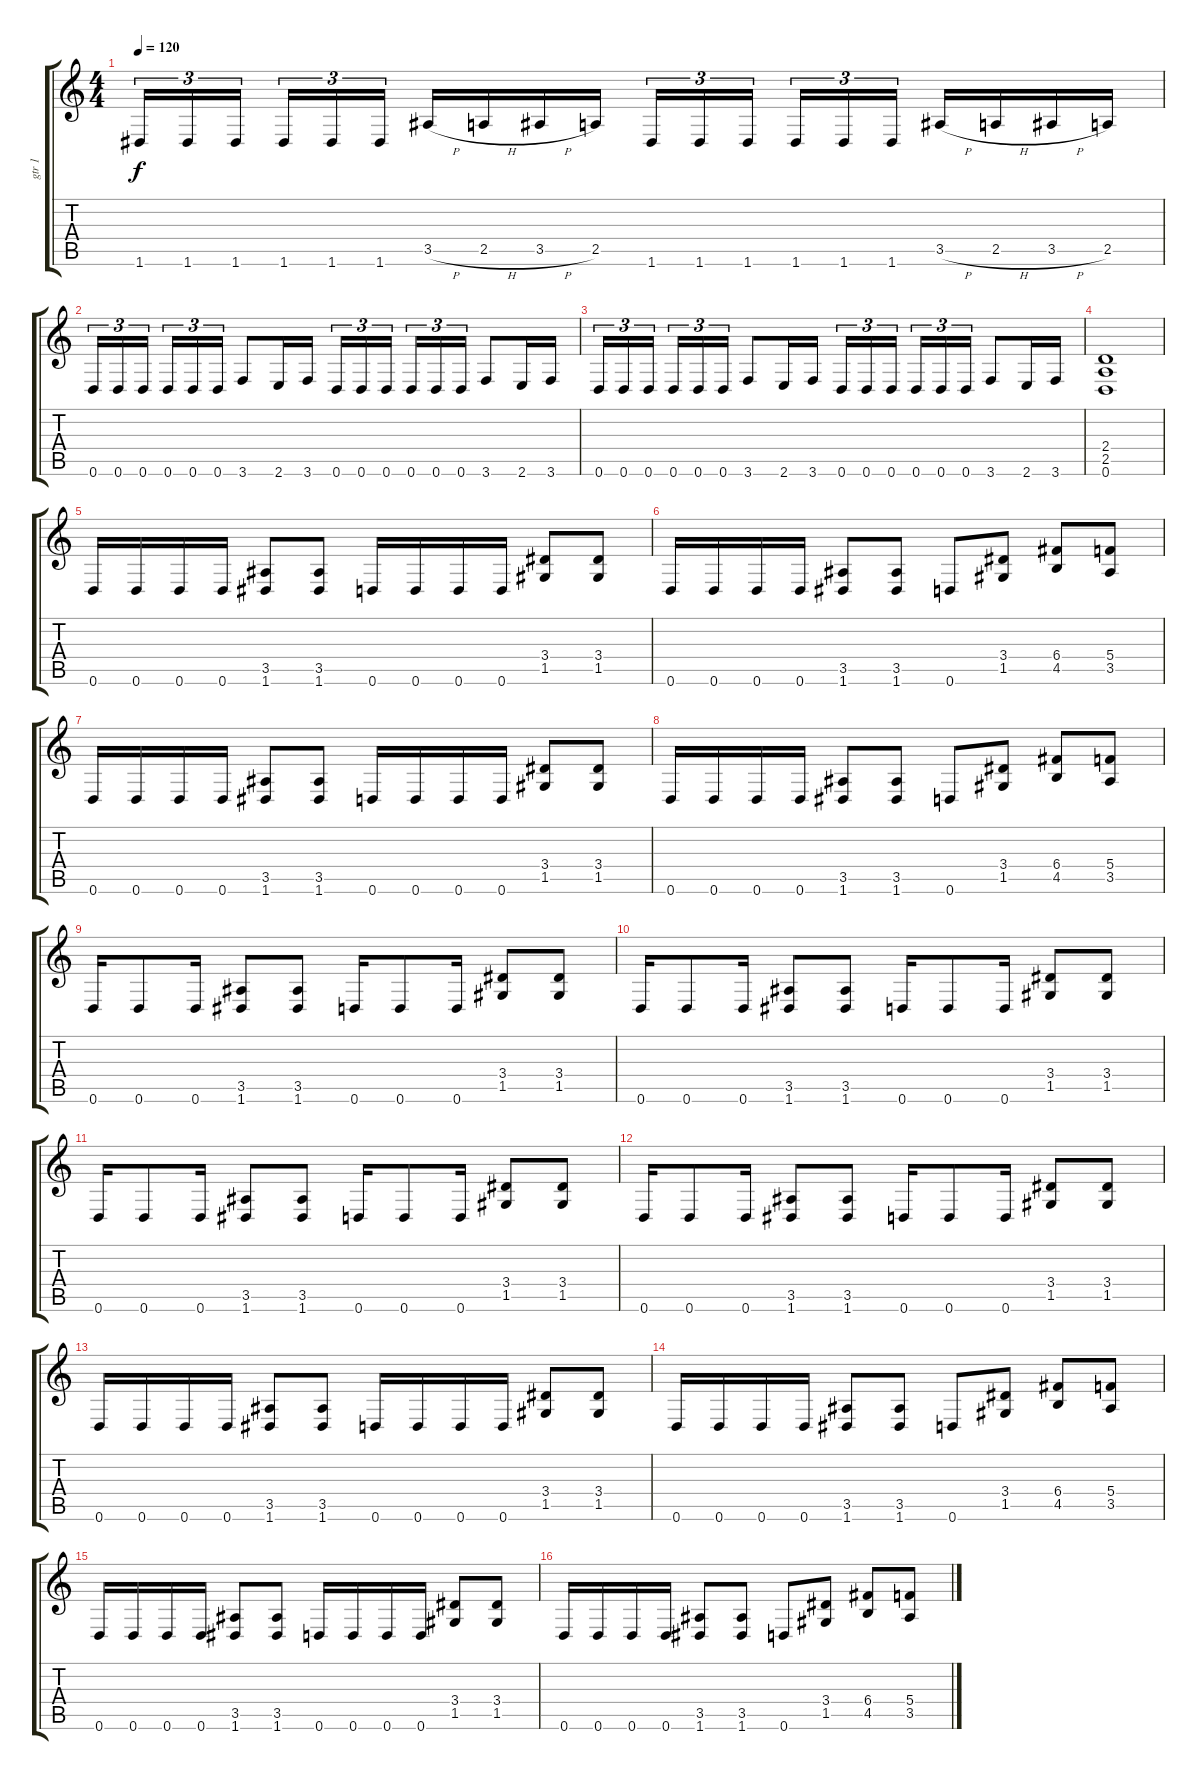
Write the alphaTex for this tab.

\track ("gtr 1" "gtr 1") {instrument distortionguitar}
\staff {score tabs}
\tuning (D4 A3 F3 C3 G2 D2) {hide}
\ts (4 4)
\tempo 120
\clef g2
\ks c
1.6.16{tu (3 2) dy f} 1.6.16{tu (3 2)} 1.6.16{tu (3 2)} 1.6.16{tu (3 2)} 1.6.16{tu (3 2)} 1.6.16{tu (3 2)} 3.5{h}.16 2.5{h}.16 3.5{h}.16 2.5.16 1.6.16{tu (3 2)} 1.6.16{tu (3 2)} 1.6.16{tu (3 2)} 1.6.16{tu (3 2)} 1.6.16{tu (3 2)} 1.6.16{tu (3 2)} 3.5{h}.16 2.5{h}.16 3.5{h}.16 2.5.16 |
0.6.16{tu (3 2)} 0.6.16{tu (3 2)} 0.6.16{tu (3 2)} 0.6.16{tu (3 2)} 0.6.16{tu (3 2)} 0.6.16{tu (3 2)} 3.6.8 2.6.16 3.6.16 0.6.16{tu (3 2)} 0.6.16{tu (3 2)} 0.6.16{tu (3 2)} 0.6.16{tu (3 2)} 0.6.16{tu (3 2)} 0.6.16{tu (3 2)} 3.6.8 2.6.16 3.6.16 |
0.6.16{tu (3 2)} 0.6.16{tu (3 2)} 0.6.16{tu (3 2)} 0.6.16{tu (3 2)} 0.6.16{tu (3 2)} 0.6.16{tu (3 2)} 3.6.8 2.6.16 3.6.16 0.6.16{tu (3 2)} 0.6.16{tu (3 2)} 0.6.16{tu (3 2)} 0.6.16{tu (3 2)} 0.6.16{tu (3 2)} 0.6.16{tu (3 2)} 3.6.8 2.6.16 3.6.16 |
(2.4 2.5 0.6).1 |
0.6.16 0.6.16 0.6.16 0.6.16 (3.5 1.6).8 (3.5 1.6).8 0.6.16 0.6.16 0.6.16 0.6.16 (3.4 1.5).8 (3.4 1.5).8 |
0.6.16 0.6.16 0.6.16 0.6.16 (3.5 1.6).8 (3.5 1.6).8 0.6.8 (3.4 1.5).8 (6.4 4.5).8 (5.4 3.5).8 |
0.6.16 0.6.16 0.6.16 0.6.16 (3.5 1.6).8 (3.5 1.6).8 0.6.16 0.6.16 0.6.16 0.6.16 (3.4 1.5).8 (3.4 1.5).8 |
0.6.16 0.6.16 0.6.16 0.6.16 (3.5 1.6).8 (3.5 1.6).8 0.6.8 (3.4 1.5).8 (6.4 4.5).8 (5.4 3.5).8 |
0.6.16 0.6.8 0.6.16 (3.5 1.6).8 (3.5 1.6).8 0.6.16 0.6.8 0.6.16 (3.4 1.5).8 (3.4 1.5).8 |
0.6.16 0.6.8 0.6.16 (3.5 1.6).8 (3.5 1.6).8 0.6.16 0.6.8 0.6.16 (3.4 1.5).8 (3.4 1.5).8 |
0.6.16 0.6.8 0.6.16 (3.5 1.6).8 (3.5 1.6).8 0.6.16 0.6.8 0.6.16 (3.4 1.5).8 (3.4 1.5).8 |
0.6.16 0.6.8 0.6.16 (3.5 1.6).8 (3.5 1.6).8 0.6.16 0.6.8 0.6.16 (3.4 1.5).8 (3.4 1.5).8 |
0.6.16 0.6.16 0.6.16 0.6.16 (3.5 1.6).8 (3.5 1.6).8 0.6.16 0.6.16 0.6.16 0.6.16 (3.4 1.5).8 (3.4 1.5).8 |
0.6.16 0.6.16 0.6.16 0.6.16 (3.5 1.6).8 (3.5 1.6).8 0.6.8 (3.4 1.5).8 (6.4 4.5).8 (5.4 3.5).8 |
0.6.16 0.6.16 0.6.16 0.6.16 (3.5 1.6).8 (3.5 1.6).8 0.6.16 0.6.16 0.6.16 0.6.16 (3.4 1.5).8 (3.4 1.5).8 |
0.6.16 0.6.16 0.6.16 0.6.16 (3.5 1.6).8 (3.5 1.6).8 0.6.8 (3.4 1.5).8 (6.4 4.5).8 (5.4 3.5).8
